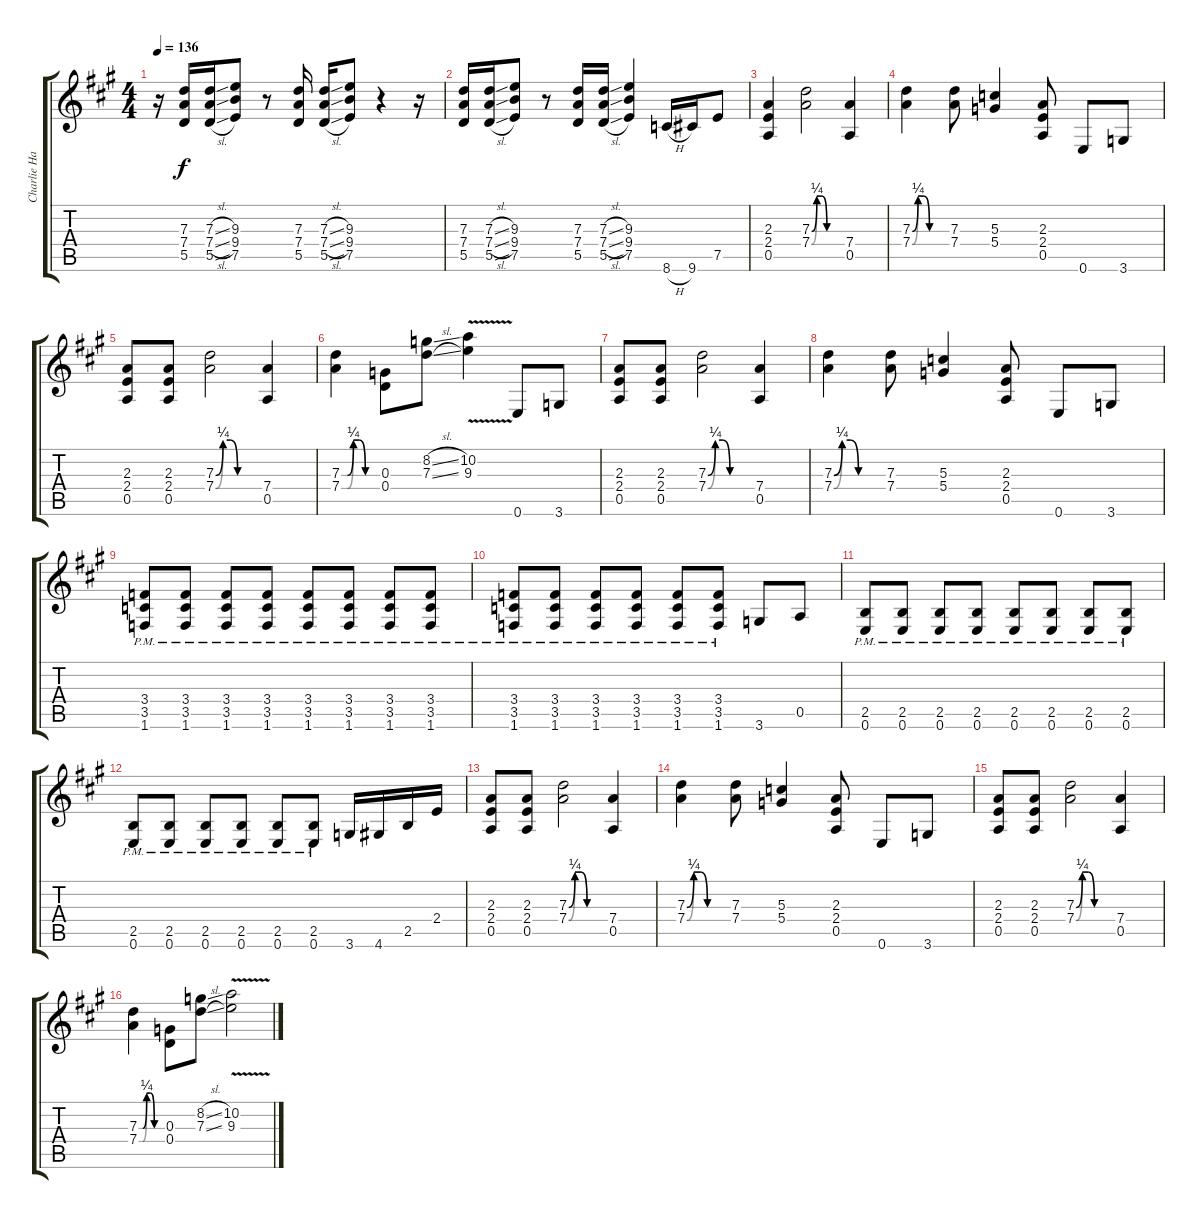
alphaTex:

\track ("Charlie Hargrett Guitar" "Charlie Ha") {instrument overdrivenguitar}
\staff {score tabs}
\tuning (E4 B3 G3 D3 A2 E2) {hide}
\ts (4 4)
\tempo 136
\clef g2
\ks a
r.16{dy f} (7.3 7.4 5.5).16 (7.3{sl} 7.4{sl} 5.5{sl}).16 (9.3 9.4 7.5).8 r.8 (7.3 7.4 5.5).16 (7.3{sl} 7.4{sl} 5.5{sl}).16 (9.3 9.4 7.5).8 r.4 r.16 |
(7.3 7.4 5.5).16 (7.3{sl} 7.4{sl} 5.5{sl}).16 (9.3 9.4 7.5).8 r.8 (7.3 7.4 5.5).16 (7.3{sl} 7.4{sl} 5.5{sl}).16 (9.3 9.4 7.5).4 8.6{h}.16 9.6.16 7.5.8 |
(2.3 2.4 0.5).4 (7.3{be (custom 0 0 10 1 20 1 30 0 60 0)} 7.4{be (custom 0 0 10 1 20 1 30 0 60 0)}).2 (7.4 0.5).4 |
(7.3{be (custom 0 0 10 1 20 1 30 0 60 0)} 7.4{be (custom 0 0 10 1 20 1 30 0 60 0)}).4 (7.3 7.4).8 (5.3 5.4).4 (2.3 2.4 0.5).8 0.6.8 3.6.8 |
(2.3 2.4 0.5).8 (2.3 2.4 0.5).8 (7.3{be (custom 0 0 10 1 20 1 30 0 60 0)} 7.4{be (custom 0 0 10 1 20 1 30 0 60 0)}).2 (7.4 0.5).4 |
(7.3{be (custom 0 0 5 0 10 0 20 1 30 1 40 0 60 0)} 7.4{be (custom 0 0 5 0 10 0 20 1 30 1 40 0 60 0)}).4 (0.3 0.4).8 (8.2{sl} 7.3{sl}).8 (10.2{v} 9.3{v}).4 0.6.8 3.6.8 |
(2.3 2.4 0.5).8 (2.3 2.4 0.5).8 (7.3{be (custom 0 0 10 1 20 1 30 0 60 0)} 7.4{be (custom 0 0 10 1 20 1 30 0 60 0)}).2 (7.4 0.5).4 |
(7.3{be (custom 0 0 10 1 20 1 30 0 60 0)} 7.4{be (custom 0 0 10 1 20 1 30 0 60 0)}).4 (7.3 7.4).8 (5.3 5.4).4 (2.3 2.4 0.5).8 0.6.8 3.6.8 |
(3.4{pm} 3.5{pm} 1.6{pm}).8 (3.4{pm} 3.5{pm} 1.6{pm}).8 (3.4{pm} 3.5{pm} 1.6{pm}).8 (3.4{pm} 3.5{pm} 1.6{pm}).8 (3.4{pm} 3.5{pm} 1.6{pm}).8 (3.4{pm} 3.5{pm} 1.6{pm}).8 (3.4{pm} 3.5{pm} 1.6{pm}).8 (3.4{pm} 3.5{pm} 1.6{pm}).8 |
(3.4{pm} 3.5{pm} 1.6{pm}).8 (3.4{pm} 3.5{pm} 1.6{pm}).8 (3.4{pm} 3.5{pm} 1.6{pm}).8 (3.4{pm} 3.5{pm} 1.6{pm}).8 (3.4{pm} 3.5{pm} 1.6{pm}).8 (3.4{pm} 3.5{pm} 1.6{pm}).8 3.6.8 0.5.8 |
(2.5{pm} 0.6{pm}).8 (2.5{pm} 0.6{pm}).8 (2.5{pm} 0.6{pm}).8 (2.5{pm} 0.6{pm}).8 (2.5{pm} 0.6{pm}).8 (2.5{pm} 0.6{pm}).8 (2.5{pm} 0.6{pm}).8 (2.5{pm} 0.6{pm}).8 |
(2.5{pm} 0.6{pm}).8 (2.5{pm} 0.6{pm}).8 (2.5{pm} 0.6{pm}).8 (2.5{pm} 0.6{pm}).8 (2.5{pm} 0.6{pm}).8 (2.5{pm} 0.6{pm}).8 3.6.16 4.6.16 2.5.16 2.4.16 |
(2.3 2.4 0.5).8 (2.3 2.4 0.5).8 (7.3{be (custom 0 0 10 1 20 1 30 0 60 0)} 7.4{be (custom 0 0 10 1 20 1 30 0 60 0)}).2 (7.4 0.5).4 |
(7.3{be (custom 0 0 10 1 20 1 30 0 60 0)} 7.4{be (custom 0 0 10 1 20 1 30 0 60 0)}).4 (7.3 7.4).8 (5.3 5.4).4 (2.3 2.4 0.5).8 0.6.8 3.6.8 |
(2.3 2.4 0.5).8 (2.3 2.4 0.5).8 (7.3{be (custom 0 0 10 1 20 1 30 0 60 0)} 7.4{be (custom 0 0 10 1 20 1 30 0 60 0)}).2 (7.4 0.5).4 |
(7.3{be (custom 0 0 5 0 10 0 20 1 30 1 40 0 60 0)} 7.4{be (custom 0 0 5 0 10 0 20 1 30 1 40 0 60 0)}).4 (0.3 0.4).8 (8.2{sl} 7.3{sl}).8 (10.2{v} 9.3{v}).2
